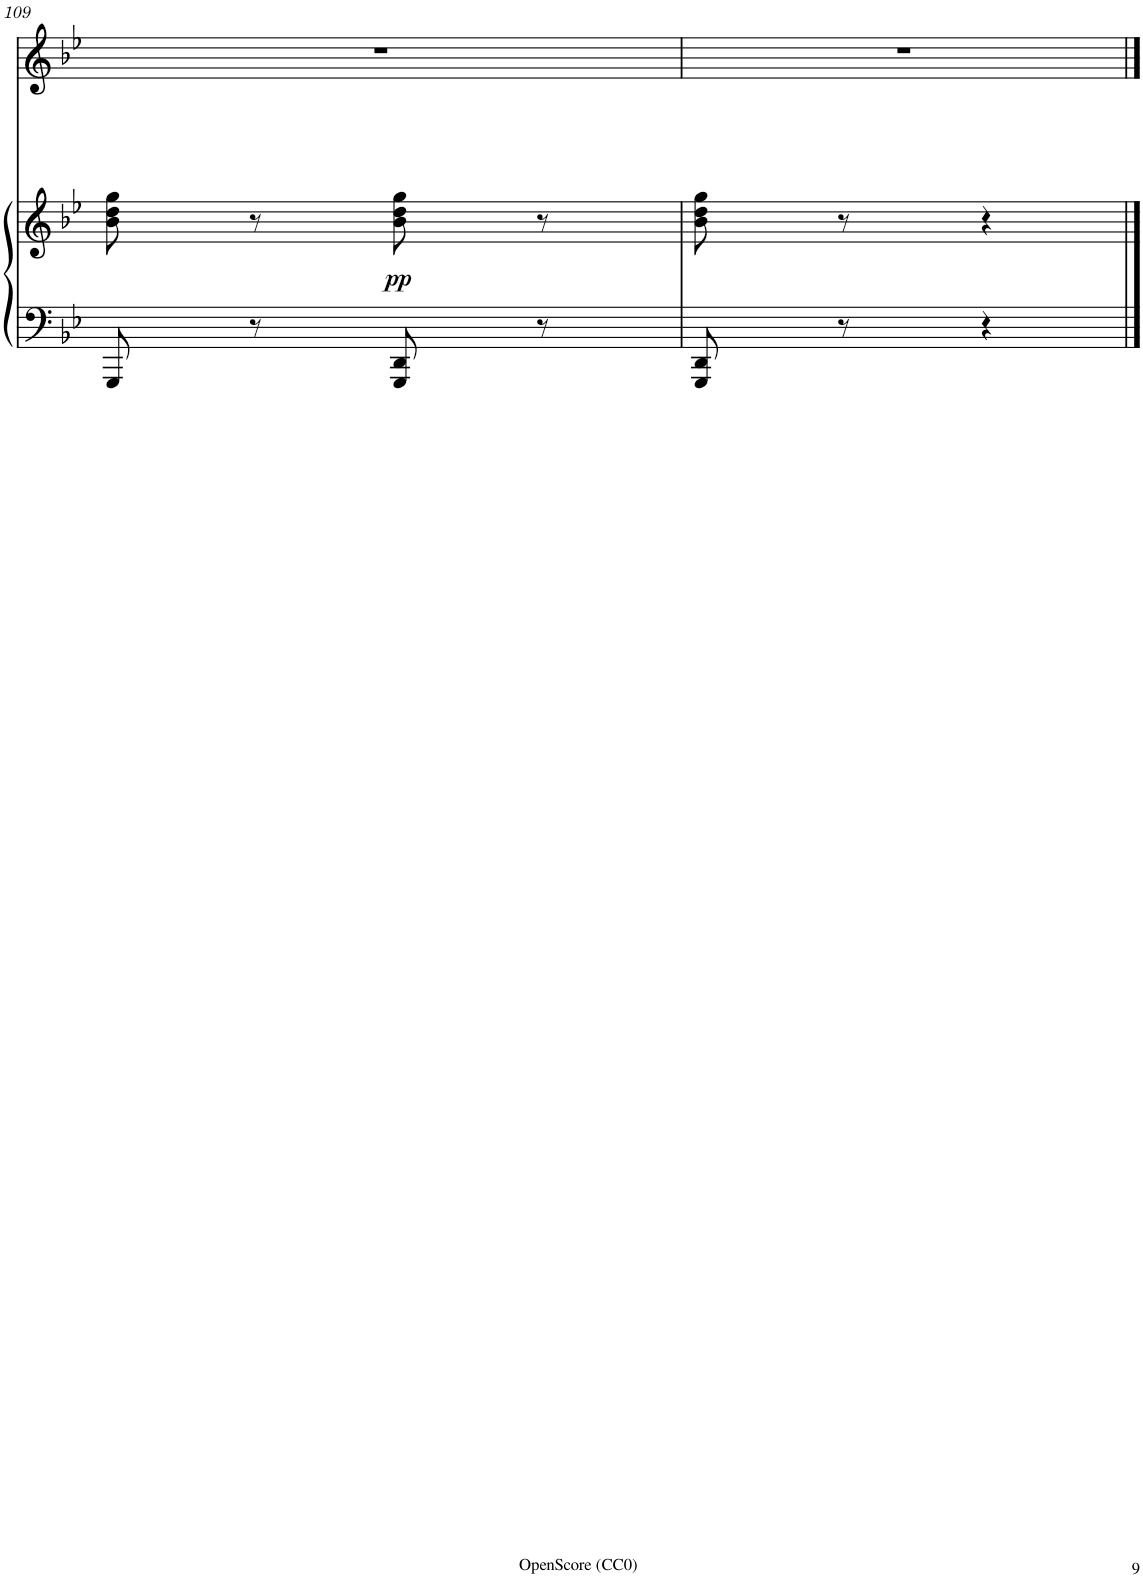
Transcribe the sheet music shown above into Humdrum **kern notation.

**kern	**kern	**dynam	**kern
*part2	*part2	*part2	*part1
*staff3	*staff2	*staff2/3	*staff1
*I"Piano	*	*	*I"Voice
*I'Pno	*	*	*
!!LO:PB:g=z
*clefF4	*clefG2	*	*clefG2
*k[b-e-]	*k[b-e-]	*	*k[b-e-]
*M2/4	*M2/4	*	*M2/4
=109	=109	=109	=109
8GGG/	8b-\ 8dd\ 8gg\	.	2r
8r	8r	.	.
!	!	!LO:DY:b	!
8GGG/ 8DD/	8b-\ 8dd\ 8gg\	pp	.
8r	8r	.	.
=110	=110	=110	=110
8GGG/ 8DD/	8b-\ 8dd\ 8gg\	.	2r
8r	8r	.	.
4r	4r	.	.
==	==	==	==
*-	*-	*-	*-
